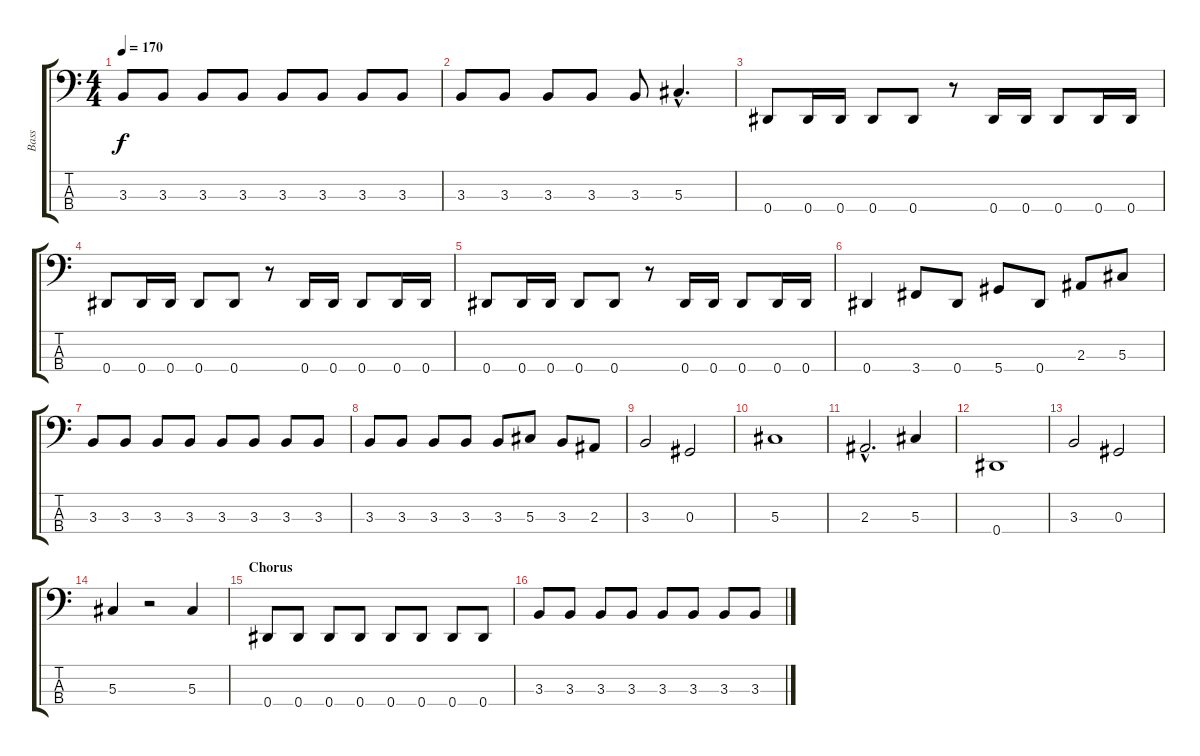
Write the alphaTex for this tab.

\track ("Bass" "Bass") {instrument electricbassfinger}
\staff {score tabs}
\tuning (Gb2 Db2 Ab1 Eb1) {hide}
\ts (4 4)
\tempo 170
\clef f4
\ks c
3.3.8{dy f} 3.3.8 3.3.8 3.3.8 3.3.8 3.3.8 3.3.8 3.3.8 |
3.3.8 3.3.8 3.3.8 3.3.8 3.3.8 5.3{hac}.4{d} |
0.4.8 0.4.16 0.4.16 0.4.8 0.4.8 r.8 0.4.16 0.4.16 0.4.8 0.4.16 0.4.16 |
0.4.8 0.4.16 0.4.16 0.4.8 0.4.8 r.8 0.4.16 0.4.16 0.4.8 0.4.16 0.4.16 |
0.4.8 0.4.16 0.4.16 0.4.8 0.4.8 r.8 0.4.16 0.4.16 0.4.8 0.4.16 0.4.16 |
0.4.4 3.4.8 0.4.8 5.4.8 0.4.8 2.3.8 5.3.8 |
3.3.8 3.3.8 3.3.8 3.3.8 3.3.8 3.3.8 3.3.8 3.3.8 |
3.3.8 3.3.8 3.3.8 3.3.8 3.3.8 5.3.8 3.3.8 2.3.8 |
\section ("" "")
3.3.2 0.3.2 |
5.3.1 |
2.3{hac}.2{d} 5.3.4 |
0.4.1 |
3.3.2 0.3.2 |
5.3.4 r.2 5.3.4 |
\section ("" "Chorus")
0.4.8 0.4.8 0.4.8 0.4.8 0.4.8 0.4.8 0.4.8 0.4.8 |
3.3.8 3.3.8 3.3.8 3.3.8 3.3.8 3.3.8 3.3.8 3.3.8
